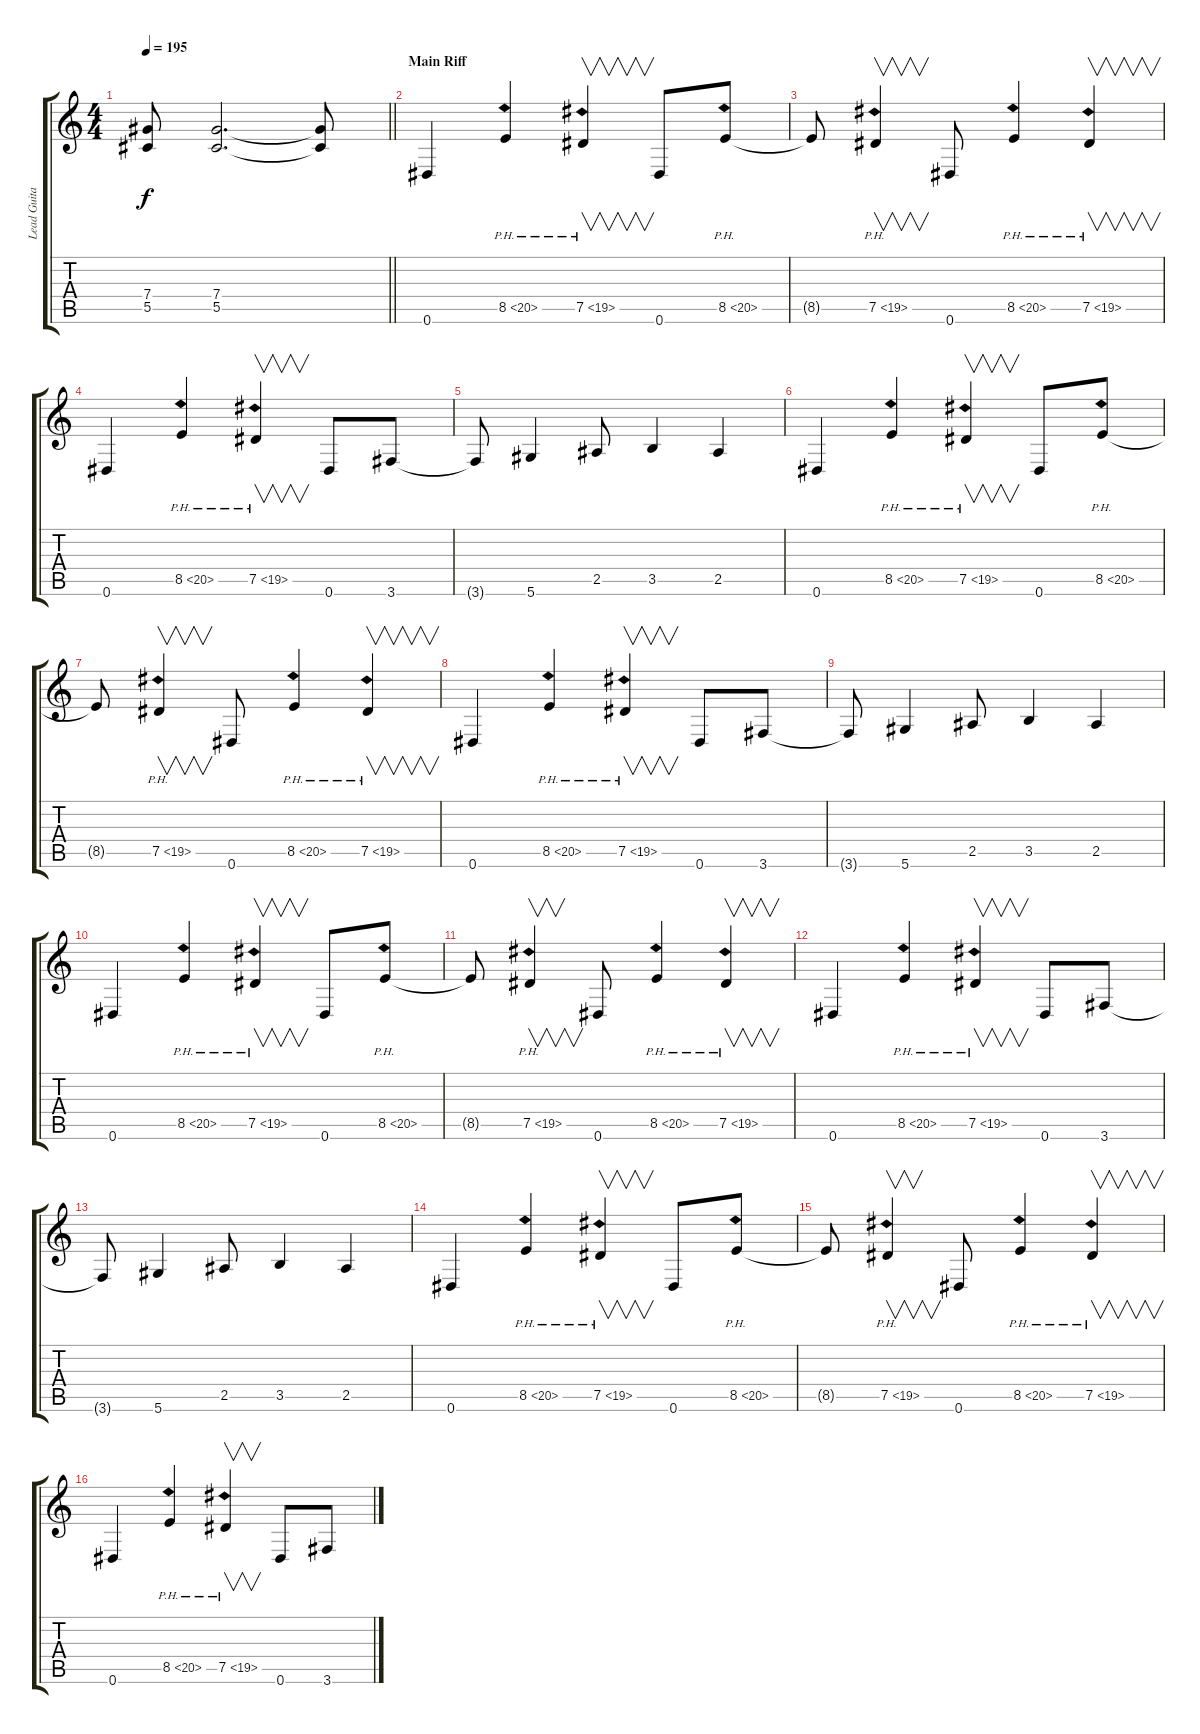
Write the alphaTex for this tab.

\track ("Lead Guitar" "Lead Guita") {instrument distortionguitar}
\staff {score tabs}
\tuning (Eb4 Bb3 Gb3 Db3 Ab2 Eb2) {hide}
\ts (4 4)
\tempo 195
\clef g2
\barLineRight lightlight
\ks c
(7.4 5.5).8{dy f} (7.4 5.5).2{d} (7.4{t} 5.5{t}).8 |
\section ("" "Main Riff")
0.6.4 8.5{ph 12}.4 7.5{ph 12}.4{v} 0.6.8 8.5{ph 12}.8 |
8.5{t}.8 7.5{ph 12}.4{v} 0.6.8 8.5{ph 12}.4 7.5{ph 12}.4{v} |
0.6.4 8.5{ph 12}.4 7.5{ph 12}.4{v} 0.6.8 3.6.8 |
3.6{t}.8 5.6.4 2.5.8 3.5.4 2.5.4 |
0.6.4 8.5{ph 12}.4 7.5{ph 12}.4{v} 0.6.8 8.5{ph 12}.8 |
8.5{t}.8 7.5{ph 12}.4{v} 0.6.8 8.5{ph 12}.4 7.5{ph 12}.4{v} |
0.6.4 8.5{ph 12}.4 7.5{ph 12}.4{v} 0.6.8 3.6.8 |
3.6{t}.8 5.6.4 2.5.8 3.5.4 2.5.4 |
0.6.4 8.5{ph 12}.4 7.5{ph 12}.4{v} 0.6.8 8.5{ph 12}.8 |
8.5{t}.8 7.5{ph 12}.4{v} 0.6.8 8.5{ph 12}.4 7.5{ph 12}.4{v} |
0.6.4 8.5{ph 12}.4 7.5{ph 12}.4{v} 0.6.8 3.6.8 |
3.6{t}.8 5.6.4 2.5.8 3.5.4 2.5.4 |
0.6.4 8.5{ph 12}.4 7.5{ph 12}.4{v} 0.6.8 8.5{ph 12}.8 |
8.5{t}.8 7.5{ph 12}.4{v} 0.6.8 8.5{ph 12}.4 7.5{ph 12}.4{v} |
0.6.4 8.5{ph 12}.4 7.5{ph 12}.4{v} 0.6.8 3.6.8
